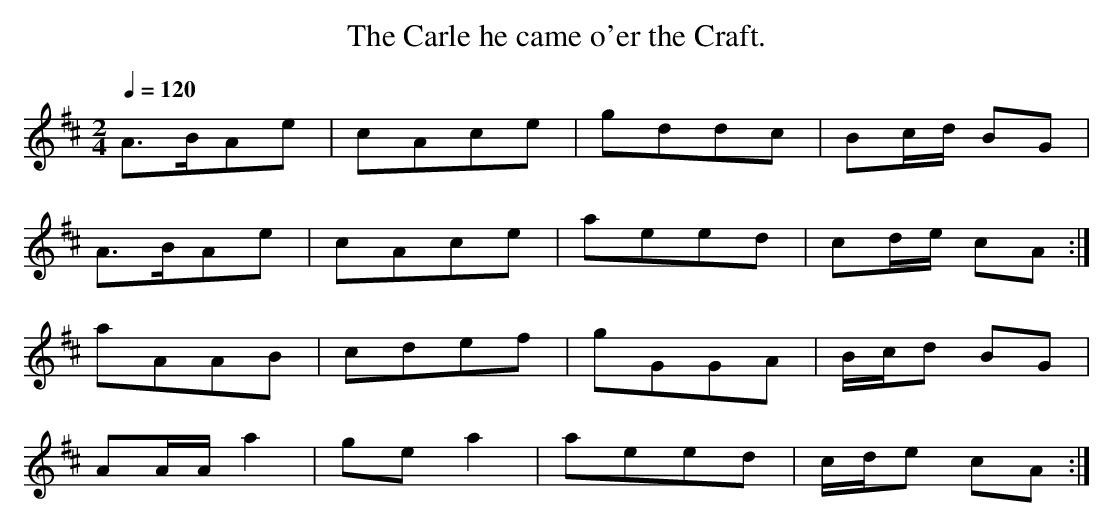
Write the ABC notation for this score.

X:1
T:The Carle he came o'er the Craft.
M:2/4
L:1/8
Q:1/4=120
K:A mixolydian
A>BAe   |cAce|gddc|Bc/d/ BG |
A>BAe   |cAce|aeed|cd/e/ cA:|
aAAB    |cdef|gGGA|B/c/d BG |
AA/A/ a2|gea2|aeed|c/d/e cA:|
